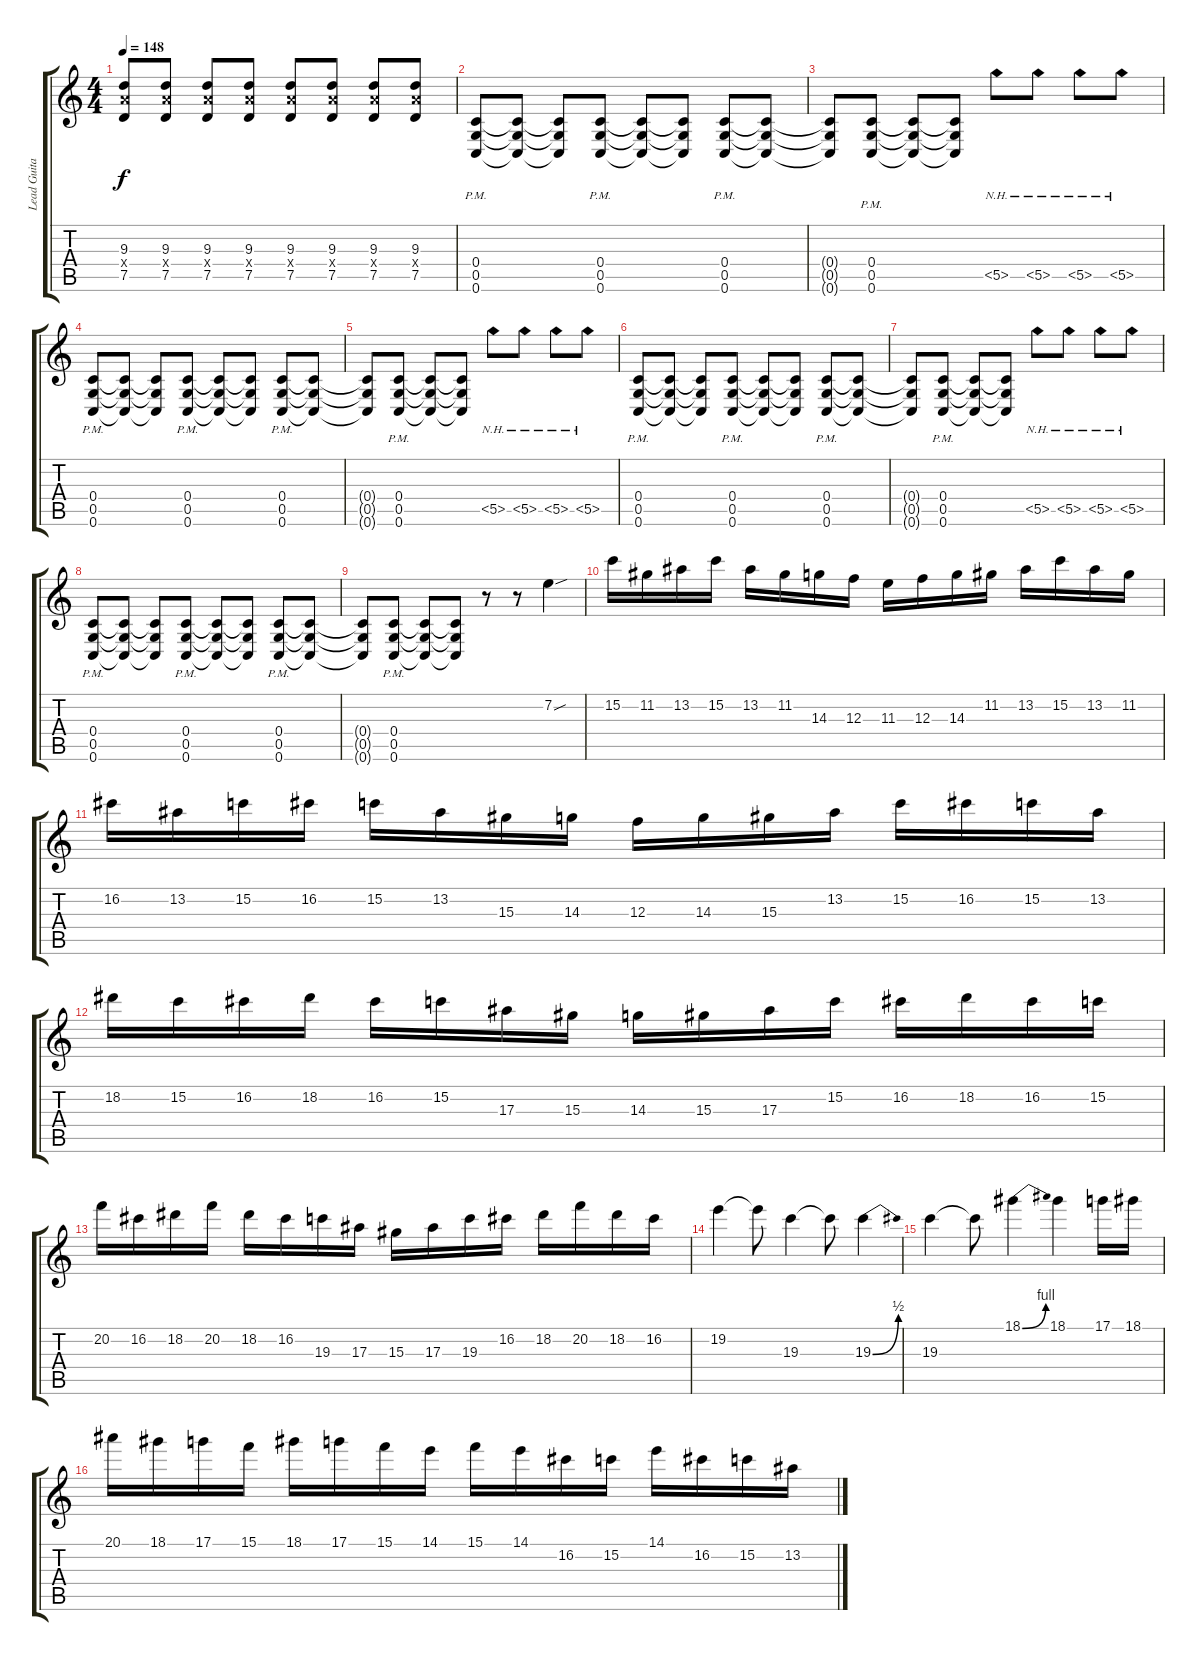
\track ("Lead Guitar" "Lead Guita") {instrument distortionguitar}
\staff {score tabs}
\tuning (D4 A3 F3 C3 G2 C2) {hide}
\ts (4 4)
\tempo 148
\clef g2
\ks c
(9.3 9.4{x} 7.5).8{dy f} (9.3 9.4{x} 7.5).8 (9.3 9.4{x} 7.5).8 (9.3 9.4{x} 7.5).8 (9.3 9.4{x} 7.5).8 (9.3 9.4{x} 7.5).8 (9.3 9.4{x} 7.5).8 (9.3 9.4{x} 7.5).8 |
(0.4{pm} 0.5{pm} 0.6{pm}).8 (0.4{t} 0.5{t} 0.6{t}).8 (0.4{t} 0.5{t} 0.6{t}).8 (0.4{pm} 0.5{pm} 0.6{pm}).8 (0.4{t} 0.5{t} 0.6{t}).8 (0.4{t} 0.5{t} 0.6{t}).8 (0.4{pm} 0.5{pm} 0.6{pm}).8 (0.4{t} 0.5{t} 0.6{t}).8 |
(0.4{t} 0.5{t} 0.6{t}).8 (0.4{pm} 0.5{pm} 0.6{pm}).8 (0.4{t} 0.5{t} 0.6{t}).8 (0.4{t} 0.5{t} 0.6{t}).8 5.5{nh}.8 5.5{nh}.8 5.5{nh}.8 5.5{nh}.8 |
(0.4{pm} 0.5{pm} 0.6{pm}).8 (0.4{t} 0.5{t} 0.6{t}).8 (0.4{t} 0.5{t} 0.6{t}).8 (0.4{pm} 0.5{pm} 0.6{pm}).8 (0.4{t} 0.5{t} 0.6{t}).8 (0.4{t} 0.5{t} 0.6{t}).8 (0.4{pm} 0.5{pm} 0.6{pm}).8 (0.4{t} 0.5{t} 0.6{t}).8 |
(0.4{t} 0.5{t} 0.6{t}).8 (0.4{pm} 0.5{pm} 0.6{pm}).8 (0.4{t} 0.5{t} 0.6{t}).8 (0.4{t} 0.5{t} 0.6{t}).8 5.5{nh}.8 5.5{nh}.8 5.5{nh}.8 5.5{nh}.8 |
(0.4{pm} 0.5{pm} 0.6{pm}).8 (0.4{t} 0.5{t} 0.6{t}).8 (0.4{t} 0.5{t} 0.6{t}).8 (0.4{pm} 0.5{pm} 0.6{pm}).8 (0.4{t} 0.5{t} 0.6{t}).8 (0.4{t} 0.5{t} 0.6{t}).8 (0.4{pm} 0.5{pm} 0.6{pm}).8 (0.4{t} 0.5{t} 0.6{t}).8 |
(0.4{t} 0.5{t} 0.6{t}).8 (0.4{pm} 0.5{pm} 0.6{pm}).8 (0.4{t} 0.5{t} 0.6{t}).8 (0.4{t} 0.5{t} 0.6{t}).8 5.5{nh}.8 5.5{nh}.8 5.5{nh}.8 5.5{nh}.8 |
(0.4{pm} 0.5{pm} 0.6{pm}).8 (0.4{t} 0.5{t} 0.6{t}).8 (0.4{t} 0.5{t} 0.6{t}).8 (0.4{pm} 0.5{pm} 0.6{pm}).8 (0.4{t} 0.5{t} 0.6{t}).8 (0.4{t} 0.5{t} 0.6{t}).8 (0.4{pm} 0.5{pm} 0.6{pm}).8 (0.4{t} 0.5{t} 0.6{t}).8 |
(0.4{t} 0.5{t} 0.6{t}).8 (0.4{pm} 0.5{pm} 0.6{pm}).8 (0.4{t} 0.5{t} 0.6{t}).8 (0.4{t} 0.5{t} 0.6{t}).8 r.8 r.8 7.2{sou}.4 |
15.2.16 11.2.16 13.2.16 15.2.16 13.2.16 11.2.16 14.3.16 12.3.16 11.3.16 12.3.16 14.3.16 11.2.16 13.2.16 15.2.16 13.2.16 11.2.16 |
16.2.16 13.2.16 15.2.16 16.2.16 15.2.16 13.2.16 15.3.16 14.3.16 12.3.16 14.3.16 15.3.16 13.2.16 15.2.16 16.2.16 15.2.16 13.2.16 |
18.2.16 15.2.16 16.2.16 18.2.16 16.2.16 15.2.16 17.3.16 15.3.16 14.3.16 15.3.16 17.3.16 15.2.16 16.2.16 18.2.16 16.2.16 15.2.16 |
20.2.16 16.2.16 18.2.16 20.2.16 18.2.16 16.2.16 19.3.16 17.3.16 15.3.16 17.3.16 19.3.16 16.2.16 18.2.16 20.2.16 18.2.16 16.2.16 |
19.2.4 19.2{t}.8 19.3.4 19.3{t}.8 19.3{be (bend 0 0 60 2)}.4 |
19.3.4 19.3{t}.8 18.1{be (bend 0 0 60 4)}.4 18.1.4 17.1.16 18.1.16 |
20.1.16 18.1.16 17.1.16 15.1.16 18.1.16 17.1.16 15.1.16 14.1.16 15.1.16 14.1.16 16.2.16 15.2.16 14.1.16 16.2.16 15.2.16 13.2.16
